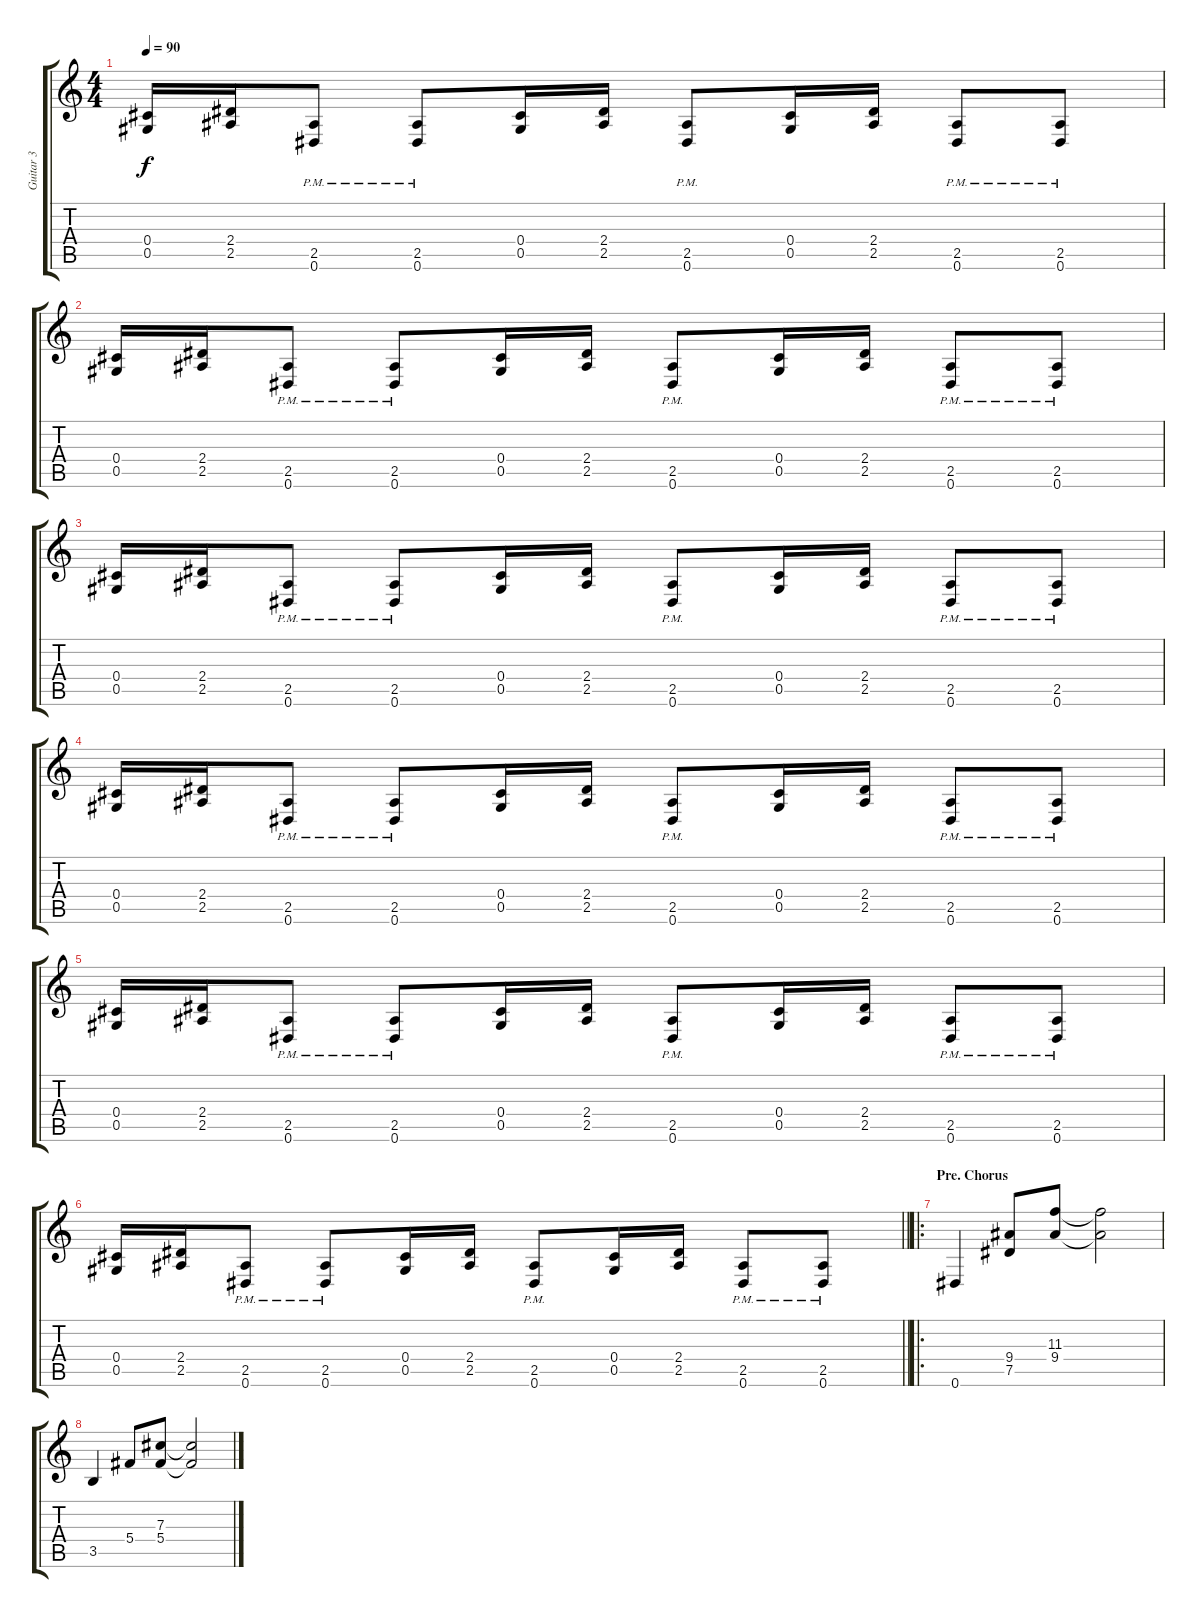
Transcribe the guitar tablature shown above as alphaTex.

\track ("Guitar 3" "Guitar 3") {instrument distortionguitar}
\staff {score tabs}
\tuning (Eb4 Bb3 Gb3 Db3 Ab2 Eb2) {hide}
\ts (4 4)
\tempo 90
\clef g2
\ks c
(0.4 0.5).16{dy f} (2.4 2.5).16 (2.5{pm} 0.6{pm}).8 (2.5{pm} 0.6{pm}).8 (0.4 0.5).16 (2.4 2.5).16 (2.5{pm} 0.6{pm}).8 (0.4 0.5).16 (2.4 2.5).16 (2.5{pm} 0.6{pm}).8 (2.5{pm} 0.6{pm}).8 |
(0.4 0.5).16 (2.4 2.5).16 (2.5{pm} 0.6{pm}).8 (2.5{pm} 0.6{pm}).8 (0.4 0.5).16 (2.4 2.5).16 (2.5{pm} 0.6{pm}).8 (0.4 0.5).16 (2.4 2.5).16 (2.5{pm} 0.6{pm}).8 (2.5{pm} 0.6{pm}).8 |
(0.4 0.5).16 (2.4 2.5).16 (2.5{pm} 0.6{pm}).8 (2.5{pm} 0.6{pm}).8 (0.4 0.5).16 (2.4 2.5).16 (2.5{pm} 0.6{pm}).8 (0.4 0.5).16 (2.4 2.5).16 (2.5{pm} 0.6{pm}).8 (2.5{pm} 0.6{pm}).8 |
(0.4 0.5).16 (2.4 2.5).16 (2.5{pm} 0.6{pm}).8 (2.5{pm} 0.6{pm}).8 (0.4 0.5).16 (2.4 2.5).16 (2.5{pm} 0.6{pm}).8 (0.4 0.5).16 (2.4 2.5).16 (2.5{pm} 0.6{pm}).8 (2.5{pm} 0.6{pm}).8 |
(0.4 0.5).16 (2.4 2.5).16 (2.5{pm} 0.6{pm}).8 (2.5{pm} 0.6{pm}).8 (0.4 0.5).16 (2.4 2.5).16 (2.5{pm} 0.6{pm}).8 (0.4 0.5).16 (2.4 2.5).16 (2.5{pm} 0.6{pm}).8 (2.5{pm} 0.6{pm}).8 |
\barLineRight lightlight
(0.4 0.5).16 (2.4 2.5).16 (2.5{pm} 0.6{pm}).8 (2.5{pm} 0.6{pm}).8 (0.4 0.5).16 (2.4 2.5).16 (2.5{pm} 0.6{pm}).8 (0.4 0.5).16 (2.4 2.5).16 (2.5{pm} 0.6{pm}).8 (2.5{pm} 0.6{pm}).8 |
\ro
\section ("" "Pre. Chorus")
0.6.4 (9.4 7.5).8 (11.3 9.4).8 (11.3{t} 9.4{t}).2 |
3.5.4 5.4.8 (7.3 5.4).8 (7.3{t} 5.4{t}).2
